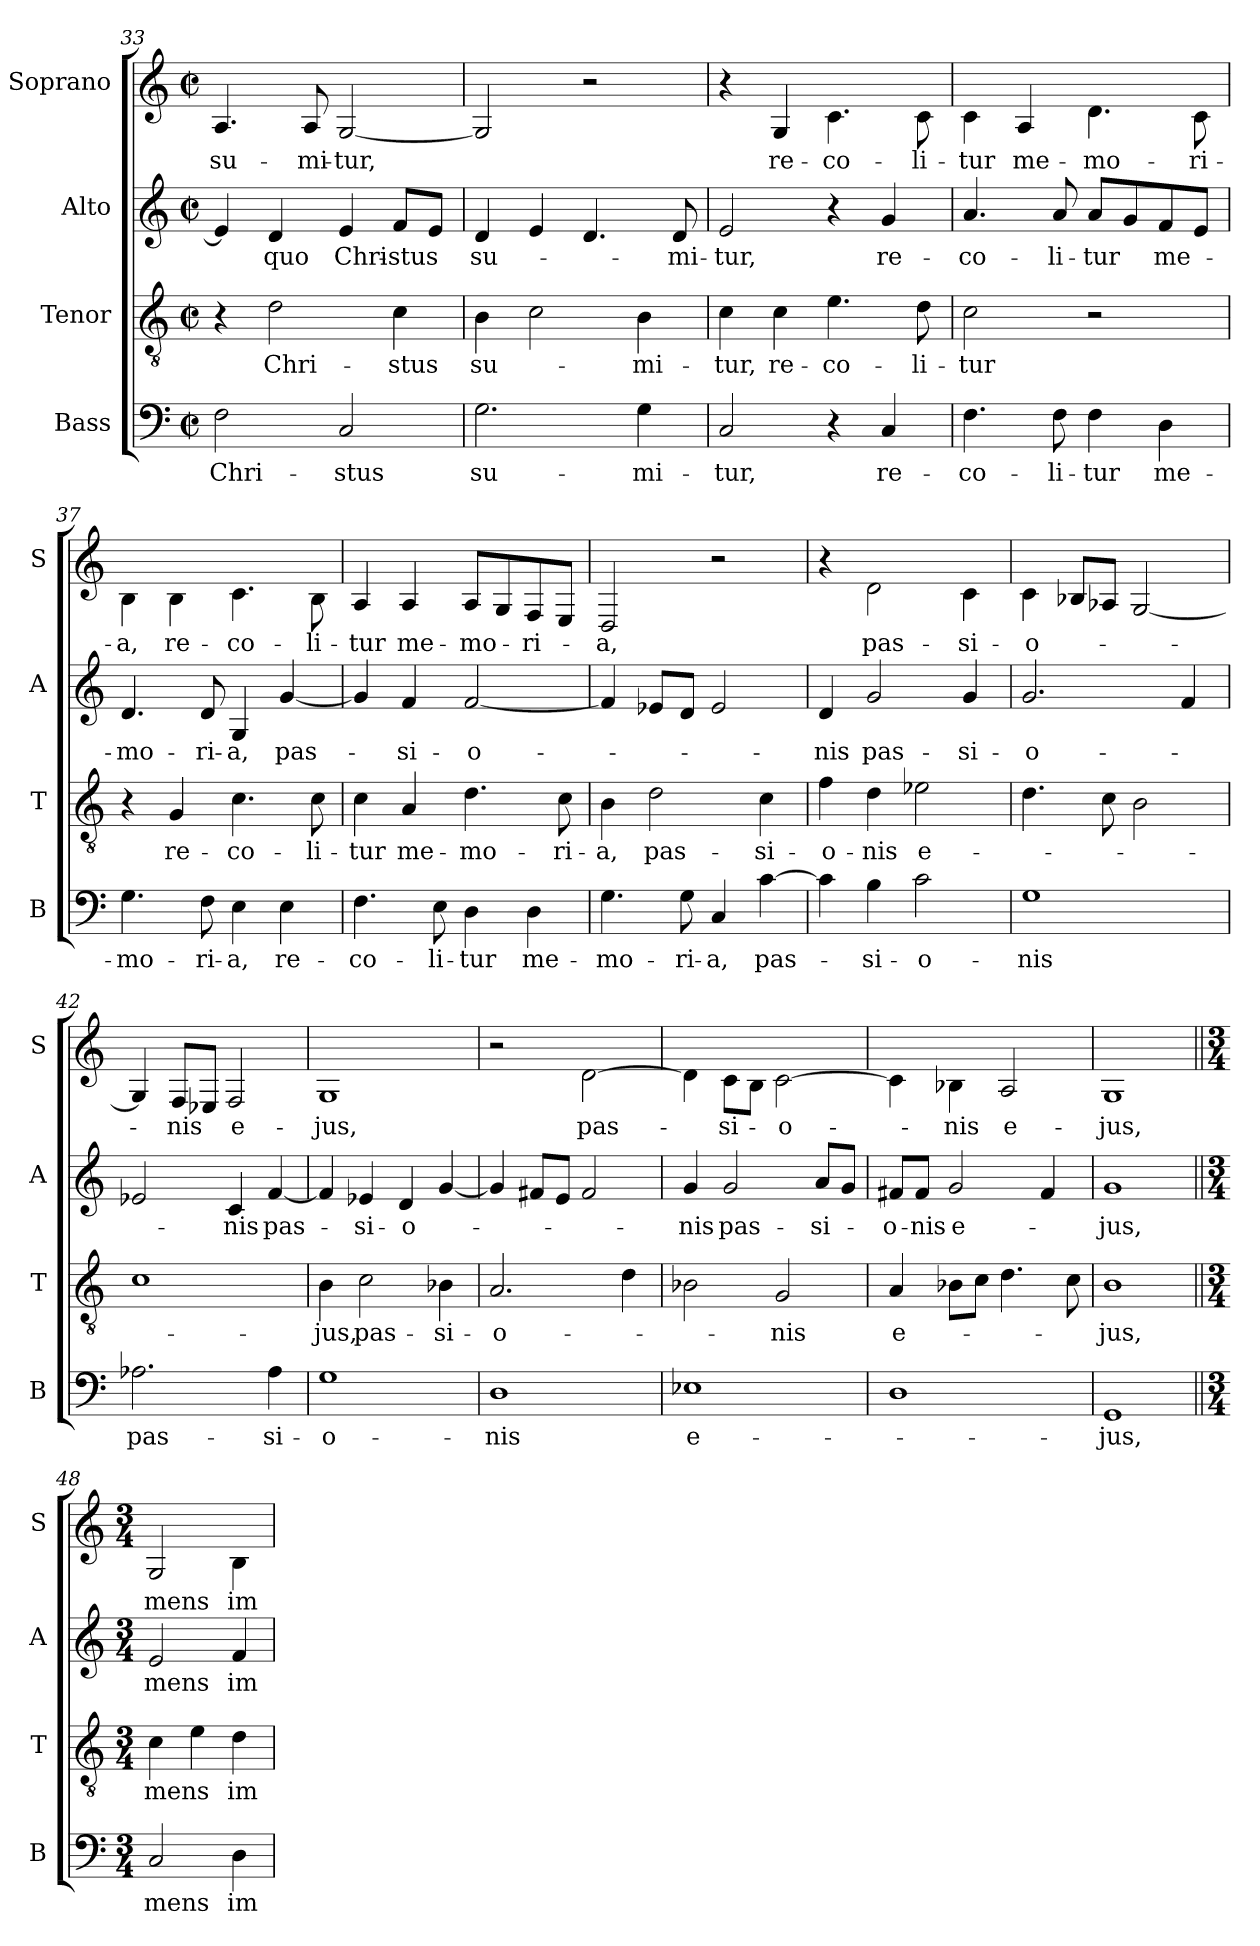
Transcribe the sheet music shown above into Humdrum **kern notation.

**kern	**text	**kern	**text	**kern	**text	**kern	**text
*part4	*part4	*part3	*part3	*part2	*part2	*part1	*part1
*staff4	*staff4	*staff3	*staff3	*staff2	*staff2	*staff1	*staff1
*I"Bass	*	*I"Tenor	*	*I"Alto	*	*I"Soprano	*
*I'B	*	*I'T	*	*I'A	*	*I'S	*
!!LO:PB:g=z
*clefF4	*	*clefGv2	*	*clefG2	*	*clefG2	*
*	*	*	*	*	*	*ITrd-7c-12	*
*k[]	*	*k[]	*	*k[]	*	*k[]	*
*C:	*	*C:	*	*C:	*	*C:	*
*M2/2	*	*M2/2	*	*M2/2	*	*M2/2	*
*met(c|)	*	*met(c|)	*	*met(c|)	*	*met(c|)	*
=33	=33	=33	=33	=33	=33	=33	=33
2F\	Chri-	4r	.	4e/]	.	4.a/	su-
.	.	2d\	Chri-	4d/	quo	.	.
.	.	.	.	.	.	8a/	-mi-
2C/	-stus	.	.	4e/	Chri-	[2g/	-tur,
.	.	4c\	-stus	8f/L	-stus	.	.
.	.	.	.	8e/J	.	.	.
=34	=34	=34	=34	=34	=34	=34	=34
2.G\	su-	4B\	su-	4d/	su-	2g/]	.
.	.	2c\	.	4e/	.	.	.
.	.	.	.	4.d/	.	2r	.
4G\	-mi-	4B\	-mi-	.	.	.	.
.	.	.	.	8d/	-mi-	.	.
=35	=35	=35	=35	=35	=35	=35	=35
2C/	-tur,	4c\	-tur,	2e/	-tur,	4r	.
.	.	4c\	re-	.	.	4g/	re-
4r	.	4.e\	-co-	4r	.	4.cc\	-co-
4C/	re-	.	.	4g/	re-	.	.
.	.	8d\	-li-	.	.	8cc\	-li-
=36	=36	=36	=36	=36	=36	=36	=36
4.F\	-co-	2c\	-tur	4.a/	-co-	4cc\	-tur
.	.	.	.	.	.	4a/	me-
8F\	-li-	.	.	8a/	-li-	.	.
4F\	-tur	2r	.	8a/L	-tur	4.dd\	-mo-
.	.	.	.	8g/	.	.	.
4D\	me-	.	.	8f/	me-	.	.
.	.	.	.	8e/J	.	8cc\	-ri-
=37	=37	=37	=37	=37	=37	=37	=37
4.G\	-mo-	4r	.	4.d/	-mo-	4b\	-a,
.	.	4G/	re-	.	.	4b\	re-
8F\	-ri-	.	.	8d/	-ri-	.	.
4E\	-a,	4.c\	-co-	4G/	-a,	4.cc\	-co-
4E\	re-	.	.	[4g/	pas-	.	.
.	.	8c\	-li-	.	.	8b\	-li-
=38	=38	=38	=38	=38	=38	=38	=38
4.F\	-co-	4c\	-tur	4g/]	.	4a/	-tur
.	.	4A/	me-	4f/	-si-	4a/	me-
8E\	-li-	.	.	.	.	.	.
4D\	-tur	4.d\	-mo-	[2f/	-o-	8a/L	-mo-
.	.	.	.	.	.	8g/	.
4D\	me-	.	.	.	.	8f/	-ri-
.	.	8c\	-ri-	.	.	8e/J	.
!!LO:LB:g=z
=39	=39	=39	=39	=39	=39	=39	=39
4.G\	-mo-	4B\	-a,	4f/]	.	2d/	-a,
.	.	2d\	pas-	8e-X/L	.	.	.
8G\	-ri-	.	.	8d/J	.	.	.
4C/	-a,	.	.	2e-/	.	2r	.
[4c\	pas-	4c\	-si-	.	.	.	.
=40	=40	=40	=40	=40	=40	=40	=40
4c\]	.	4f\	-o-	4d/	-nis	4r	.
4B\	-si-	4d\	-nis	2g/	pas-	2dd\	pas-
2c\	-o-	2e-X\	e-	.	.	.	.
.	.	.	.	4g/	-si-	4cc\	-si-
=41	=41	=41	=41	=41	=41	=41	=41
1G	-nis	4.d\	.	2.g/	-o-	4cc\	-o-
.	.	.	.	.	.	8b-X/L	.
.	.	8c\	.	.	.	8a-X/J	.
.	.	2B\	.	.	.	[2g/	.
.	.	.	.	4f/	.	.	.
=42	=42	=42	=42	=42	=42	=42	=42
2.A-X\	pas-	1c	.	2e-X/	.	4g/]	.
.	.	.	.	.	.	8f/L	-nis
.	.	.	.	.	.	8e-X/J	.
.	.	.	.	4c/	-nis	2f/	e-
4A-\	-si-	.	.	[4f/	pas-	.	.
=43	=43	=43	=43	=43	=43	=43	=43
1G	-o-	4B\	-jus,	4f/]	.	1g	-jus,
.	.	2c\	pas-	4e-X/	-si-	.	.
.	.	.	.	4d/	-o-	.	.
.	.	4B-X\	-si-	[4g/	.	.	.
=44	=44	=44	=44	=44	=44	=44	=44
1D	-nis	2.A/	-o-	4g/]	.	2r	.
.	.	.	.	8f#X/L	.	.	.
.	.	.	.	8e/J	.	.	.
.	.	.	.	2f#/	.	[2dd\	pas-
.	.	4d\	.	.	.	.	.
!!LO:LB:g=z
=45	=45	=45	=45	=45	=45	=45	=45
1E-X	e-	2B-X\	.	4g/	-nis	4dd\]	.
.	.	.	.	2g/	pas-	8cc\L	-si-
.	.	.	.	.	.	8b\J	.
.	.	2G/	-nis	.	.	[2cc\	-o-
.	.	.	.	8a/L	-si-	.	.
.	.	.	.	8g/J	.	.	.
=46	=46	=46	=46	=46	=46	=46	=46
1D	.	4A/	e-	8f#X/L	-o-	4cc\]	.
.	.	.	.	8f#/J	-nis	.	.
.	.	8B-X\L	.	2g/	e-	4b-X\	-nis
.	.	8c\J	.	.	.	.	.
.	.	4.d\	.	.	.	2a/	e-
.	.	.	.	4f#/	.	.	.
.	.	8c\	.	.	.	.	.
=47	=47	=47	=47	=47	=47	=47	=47
1GG	-jus,	1B	-jus,	1g	-jus,	1g	-jus,
=48||	=48||	=48||	=48||	=48||	=48||	=48||	=48||
*M3/4	*	*M3/4	*	*M3/4	*	*M3/4	*
2C/	mens	4c\	mens	2e/	mens	2g/	mens
.	.	4e\	.	.	.	.	.
4D\	im-	4d\	im-	4f/	im-	4b\	im-
=	=	=	=	=	=	=	=
*-	*-	*-	*-	*-	*-	*-	*-
